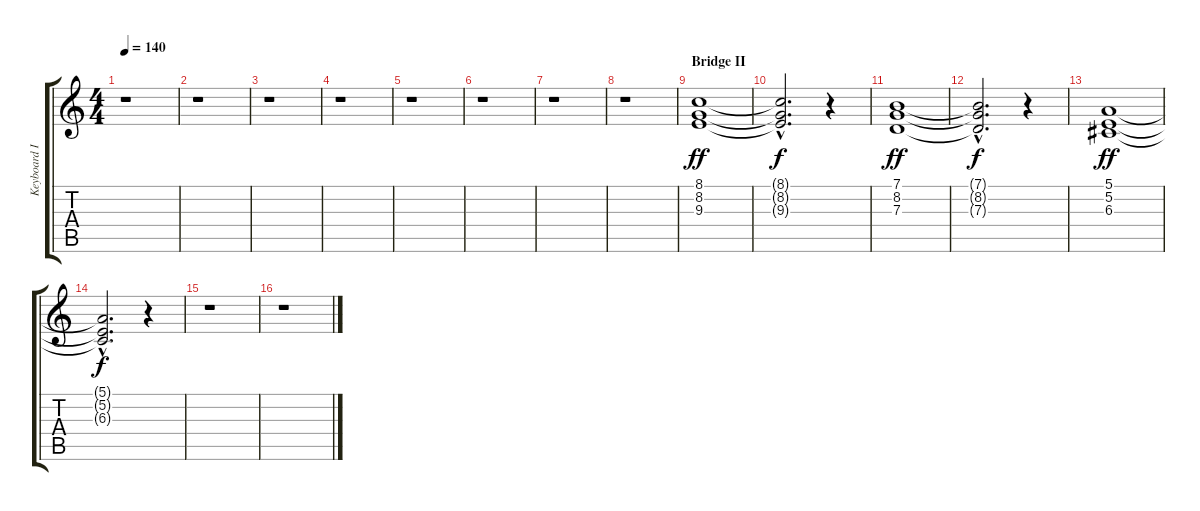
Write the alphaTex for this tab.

\track ("Keyboard I" "Keyboard I") {instrument honkytonkpiano}
\staff {score tabs}
\tuning (E4 B3 G3 D3 A2 E2) {hide}
\ts (4 4)
\tempo 140
\clef g2
\ks c
r.1{dy ff} |
r.1 |
r.1 |
r.1 |
r.1 |
r.1 |
r.1 |
r.1 |
\section ("" "Bridge II")
(8.1 8.2 9.3).1 |
(8.1{hac t} 8.2{hac t} 9.3{hac t}).2{d dy f} r.4 |
(7.1 8.2 7.3).1{dy ff} |
(7.1{hac t} 8.2{hac t} 7.3{hac t}).2{d dy f} r.4 |
(5.1 5.2 6.3).1{dy ff} |
(5.1{hac t} 5.2{hac t} 6.3{hac t}).2{d dy f} r.4 |
r.1 |
r.1
